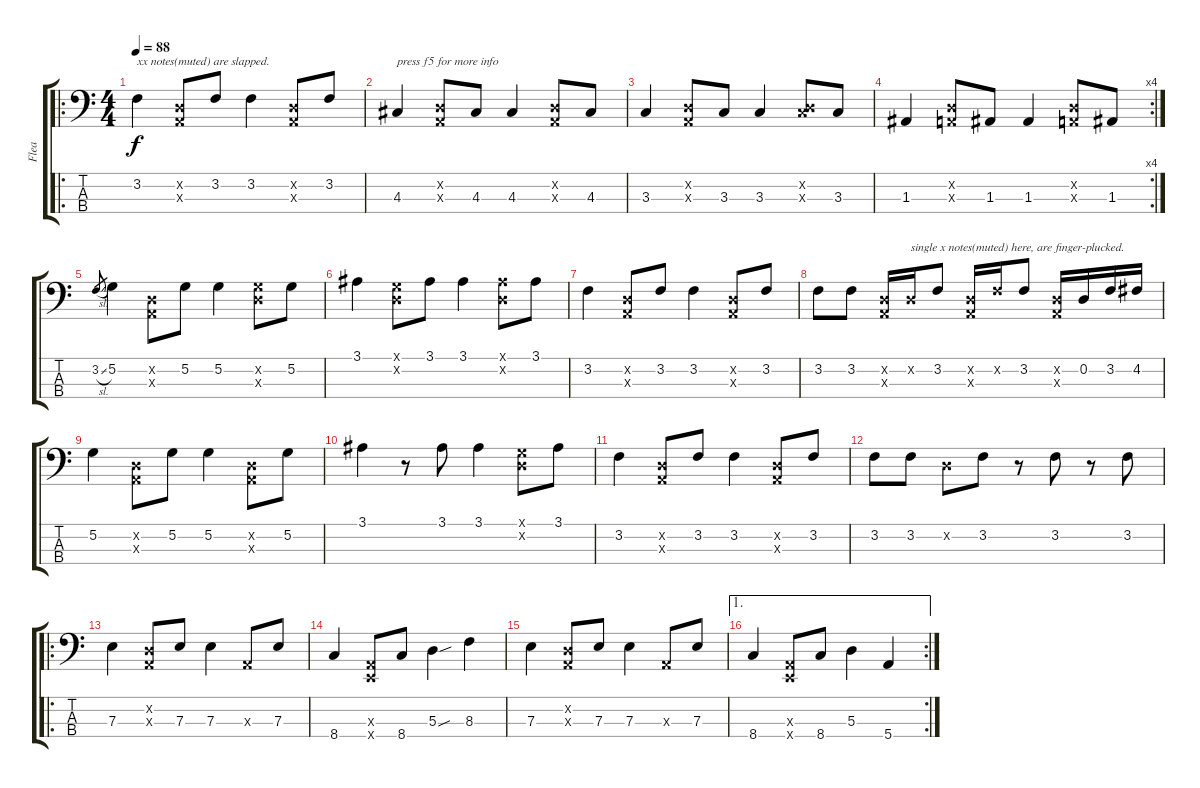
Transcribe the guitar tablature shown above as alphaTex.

\track ("Flea" "Flea") {instrument acousticbass}
\staff {score tabs}
\tuning (G2 D2 A1 E1) {hide}
\ro
\ts (4 4)
\tempo 88
\clef f4
\ks c
3.2.4{txt "xx notes(muted) are slapped." dy f instrument acousticbass} (0.2{x} 0.3{x}).8 3.2.8 3.2.4 (0.2{x} 0.3{x}).8 3.2.8 |
4.3.4{txt "press f5 for more info"} (0.2{x} 0.3{x}).8 4.3.8 4.3.4 (0.2{x} 0.3{x}).8 4.3.8 |
3.3.4 (0.2{x} 0.3{x}).8 3.3.8 3.3.4 (0.2{x} 3.3{x}).8 3.3.8 |
\rc 4
1.3.4 (0.2{x} 0.3{x}).8 1.3.8 1.3.4 (0.2{x} 0.3{x}).8 1.3.8 |
3.2{sl}.8{gr} 5.2.4 (0.2{x} 0.3{x}).8 5.2.8 5.2.4 (5.2{x} 5.3{x}).8 5.2.8 |
3.1.4 (0.1{x} 0.2{x}).8 3.1.8 3.1.4 (3.1{x} 0.2{x}).8 3.1.8 |
3.2.4 (0.2{x} 0.3{x}).8 3.2.8 3.2.4 (0.2{x} 0.3{x}).8 3.2.8 |
3.2.8 3.2.8 (0.2{x} 0.3{x}).16 0.2{x}.16{txt "single x notes(muted) here, are finger-plucked."} 3.2.8 (0.2{x} 0.3{x}).16 3.2{x}.16 3.2.8 (0.2{x} 0.3{x}).16 0.2.16 3.2.16 4.2.16 |
5.2.4 (0.2{x} 0.3{x}).8 5.2.8 5.2.4 (0.2{x} 0.3{x}).8 5.2.8 |
3.1.4 r.8 3.1.8 3.1.4 (0.1{x} 0.2{x}).8 3.1.8 |
3.2.4 (0.2{x} 0.3{x}).8 3.2.8 3.2.4 (0.2{x} 0.3{x}).8 3.2.8 |
3.2.8 3.2.8 0.2{x}.8 3.2.8 r.8 3.2.8 r.8 3.2.8 |
\ro
7.3.4 (0.2{x} 0.3{x}).8 7.3.8 7.3.4 0.3{x}.8 7.3.8 |
8.4.4 (0.3{x} 0.4{x}).8 8.4.8 5.3{sou}.4 8.3.4 |
7.3.4 (0.2{x} 0.3{x}).8 7.3.8 7.3.4 0.3{x}.8 7.3.8 |
\ae 1
\rc 2
8.4.4 (0.3{x} 0.4{x}).8 8.4.8 5.3.4 5.4.4
